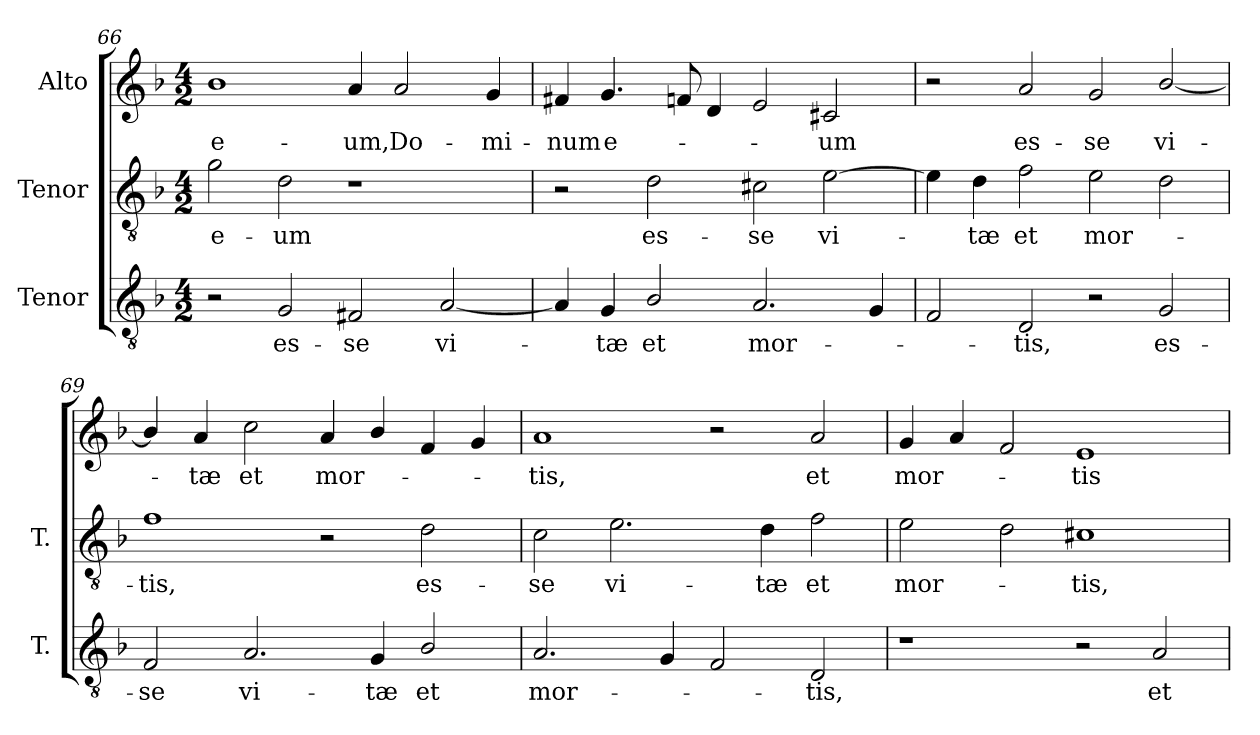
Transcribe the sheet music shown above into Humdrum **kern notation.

**kern	**text	**kern	**text	**kern	**text
*part3	*part3	*part2	*part2	*part1	*part1
*staff3	*staff3	*staff2	*staff2	*staff1	*staff1
*I"Tenor	*	*I"Tenor	*	*I"Alto	*
*I'T.	*	*I'T.	*	*	*
*clefGv2	*	*clefGv2	*	*clefG2	*
*ITrd7c12	*	*ITrd7c12	*	*	*
*k[b-]	*	*k[b-]	*	*k[b-]	*
*F:	*	*F:	*	*F:	*
*M4/2	*	*M4/2	*	*M4/2	*
=66	=66	=66	=66	=66	=66
!	!	!	!LO:LY:b:color=#000000	!	!
!	!	!	!	!	!LO:LY:b:color=#000000
2r	.	2Gi\	e-	1b-i	e-
!	!LO:LY:b:color=#000000	!	!	!	!
!	!	!	!LO:LY:b:color=#000000	!	!
2GGi/	es-	2Di\	-um	.	.
!	!LO:LY:b:color=#000000	!	!	!	!
!	!	!	!	!	!LO:LY:b:color=#000000
2FF#Xi/	-se	1r	.	4ai/	-um,
!	!	!	!	!	!LO:LY:b:color=#000000
.	.	.	.	2ai/	Do-
!	!LO:LY:b:color=#000000	!	!	!	!
[2AAi/	vi-	.	.	.	.
!	!	!	!	!	!LO:LY:b:color=#000000
.	.	.	.	4gi/	-mi-
=67	=67	=67	=67	=67	=67
!	!	!	!	!	!LO:LY:b:color=#000000
4AAi/]	.	2r	.	4f#Xi/	-num
!	!LO:LY:b:color=#000000	!	!	!	!
!	!	!	!	!	!LO:LY:b:color=#000000
4GGi/	-tæ	.	.	4.gi/	e-
!	!LO:LY:b:color=#000000	!	!	!	!
!	!	!	!LO:LY:b:color=#000000	!	!
2BB-i/	et	2Di\	es-	.	.
.	.	.	.	8fni/	.
.	.	.	.	4di/	.
!	!LO:LY:b:color=#000000	!	!	!	!
!	!	!	!LO:LY:b:color=#000000	!	!
2.AAi/	mor-	2C#Xi\	-se	2ei/	.
!	!	!	!LO:LY:b:color=#000000	!	!
!	!	!	!	!	!LO:LY:b:color=#000000
.	.	[2Ei\	vi-	2c#Xi/	-um
4GGi/	.	.	.	.	.
!!LO:LB:g=z
=68	=68	=68	=68	=68	=68
2FFi/	.	4Ei\]	.	2r	.
!	!	!	!LO:LY:b:color=#000000	!	!
.	.	4Di\	-tæ	.	.
!	!LO:LY:b:color=#000000	!	!	!	!
!	!	!	!LO:LY:b:color=#000000	!	!
!	!	!	!	!	!LO:LY:b:color=#000000
2DDi/	-tis,	2Fi\	et	2ai/	es-
!	!	!	!LO:LY:b:color=#000000	!	!
!	!	!	!	!	!LO:LY:b:color=#000000
2r	.	2Ei\	mor-	2gi/	-se
!	!LO:LY:b:color=#000000	!	!	!	!
!	!	!	!	!	!LO:LY:b:color=#000000
2GGi/	es-	2Di\	.	[2b-i/	vi-
=69	=69	=69	=69	=69	=69
!	!LO:LY:b:color=#000000	!	!	!	!
!	!	!	!LO:LY:b:color=#000000	!	!
2FFi/	-se	1Fi	-tis,	4b-i/]	.
!	!	!	!	!	!LO:LY:b:color=#000000
.	.	.	.	4ai/	-tæ
!	!LO:LY:b:color=#000000	!	!	!	!
!	!	!	!	!	!LO:LY:b:color=#000000
2.AAi/	vi-	.	.	2cci\	et
!	!	!	!	!	!LO:LY:b:color=#000000
.	.	2r	.	4ai/	mor-
!	!LO:LY:b:color=#000000	!	!	!	!
4GGi/	-tæ	.	.	4b-i/	.
!	!LO:LY:b:color=#000000	!	!	!	!
!	!	!	!LO:LY:b:color=#000000	!	!
2BB-i/	et	2Di\	es-	4fi/	.
.	.	.	.	4gi/	.
=70	=70	=70	=70	=70	=70
!	!LO:LY:b:color=#000000	!	!	!	!
!	!	!	!LO:LY:b:color=#000000	!	!
!	!	!	!	!	!LO:LY:b:color=#000000
2.AAi/	mor-	2Ci\	-se	1ai	-tis,
!	!	!	!LO:LY:b:color=#000000	!	!
.	.	2.Ei\	vi-	.	.
4GGi/	.	.	.	.	.
2FFi/	.	.	.	2r	.
!	!	!	!LO:LY:b:color=#000000	!	!
.	.	4Di\	-tæ	.	.
!	!LO:LY:b:color=#000000	!	!	!	!
!	!	!	!LO:LY:b:color=#000000	!	!
!	!	!	!	!	!LO:LY:b:color=#000000
2DDi/	-tis,	2Fi\	et	2ai/	et
=71	=71	=71	=71	=71	=71
!	!	!	!LO:LY:b:color=#000000	!	!
!	!	!	!	!	!LO:LY:b:color=#000000
1r	.	2Ei\	mor-	4gi/	mor-
.	.	.	.	4ai/	.
.	.	2Di\	.	2fi/	.
!	!	!	!LO:LY:b:color=#000000	!	!
!	!	!	!	!	!LO:LY:b:color=#000000
2r	.	1C#Xi	-tis,	1ei	-tis
!	!LO:LY:b:color=#000000	!	!	!	!
2AAi/	et	.	.	.	.
=	=	=	=	=	=
*-	*-	*-	*-	*-	*-
